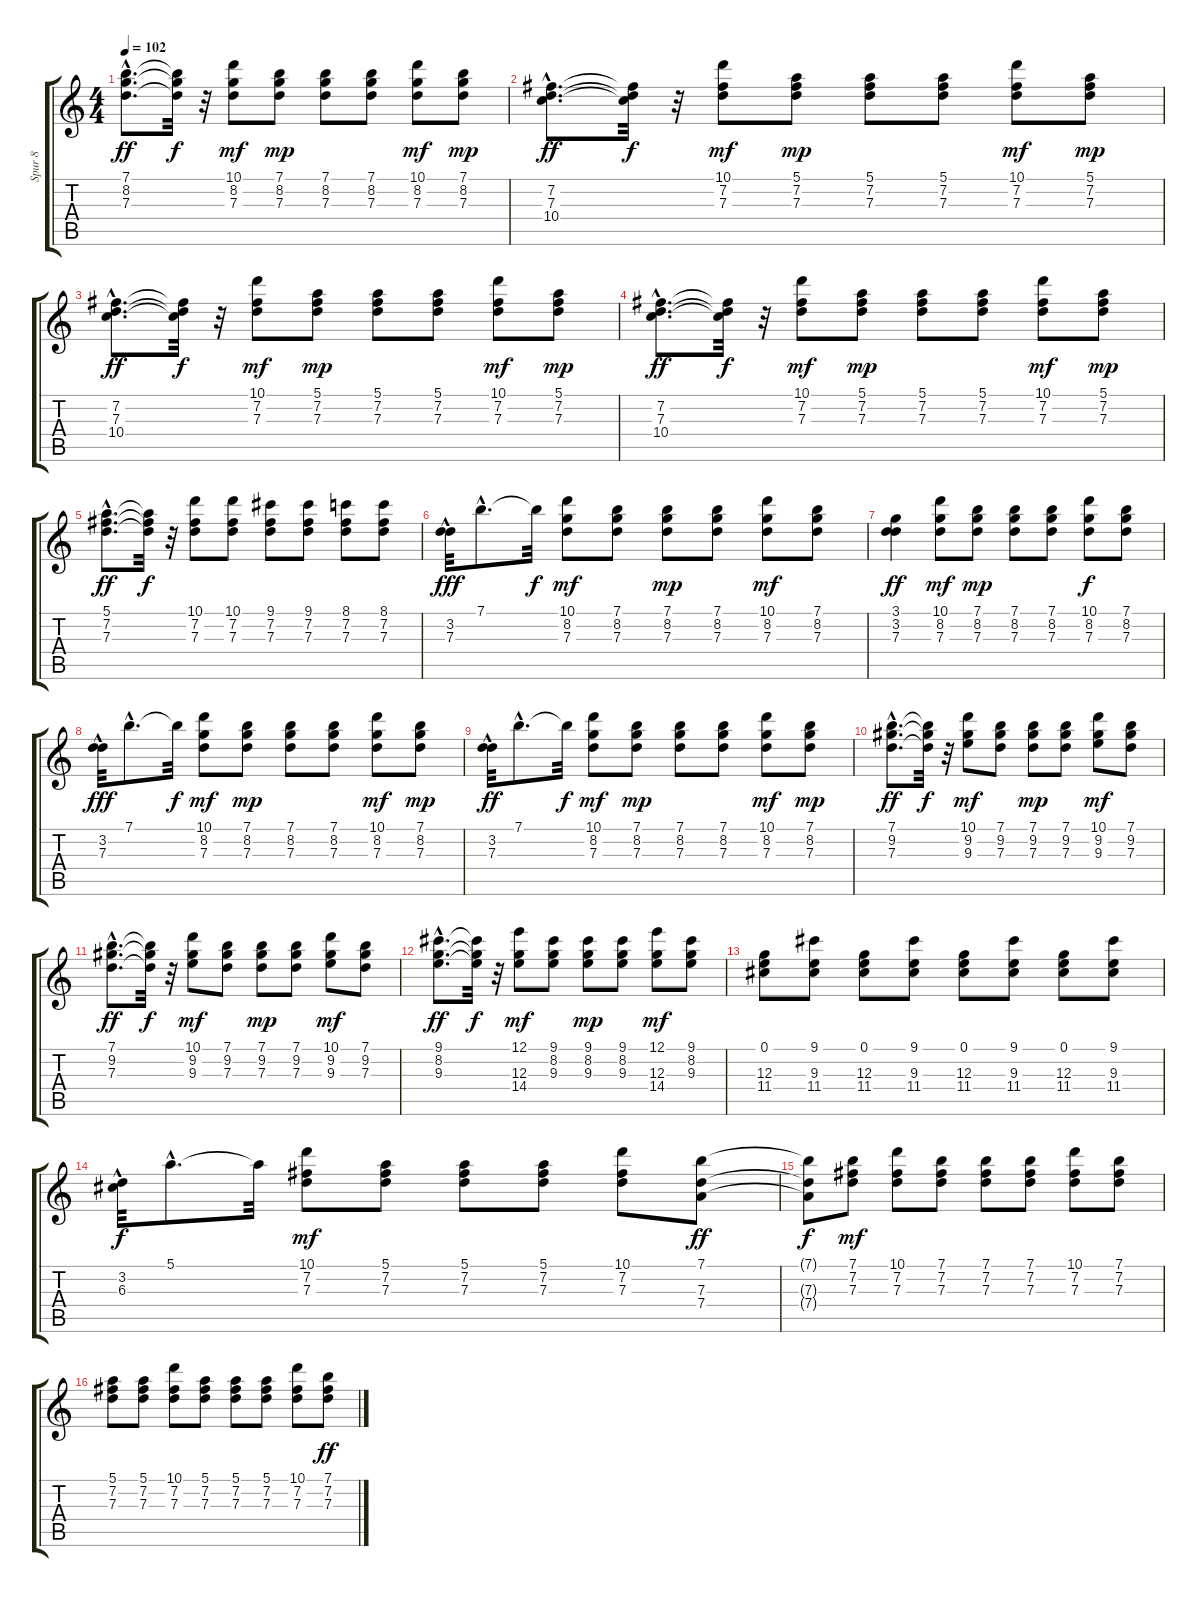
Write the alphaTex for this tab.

\track ("Spur 8" "Spur 8") {instrument acousticguitarsteel}
\staff {score tabs}
\tuning (E4 B3 G3 D3 A2 E2) {hide}
\ts (4 4)
\tempo 102
\clef g2
\ks c
(7.1{hac} 8.2{hac} 7.3{hac}).8{d dy ff} (7.1{t} 8.2{t} 7.3{t}).32{dy f} r.32 (10.1 8.2 7.3).8{dy mf} (7.1 8.2 7.3).8{dy mp} (7.1 8.2 7.3).8 (7.1 8.2 7.3).8 (10.1 8.2 7.3).8{dy mf} (7.1 8.2 7.3).8{dy mp} |
(7.2{hac} 7.3{hac} 10.4{hac}).8{d dy ff} (7.2{t} 7.3{t} 10.4{t}).32{dy f} r.32 (10.1 7.2 7.3).8{dy mf} (5.1 7.2 7.3).8{dy mp} (5.1 7.2 7.3).8 (5.1 7.2 7.3).8 (10.1 7.2 7.3).8{dy mf} (5.1 7.2 7.3).8{dy mp} |
(7.2{hac} 7.3{hac} 10.4{hac}).8{d dy ff} (7.2{t} 7.3{t} 10.4{t}).32{dy f} r.32 (10.1 7.2 7.3).8{dy mf} (5.1 7.2 7.3).8{dy mp} (5.1 7.2 7.3).8 (5.1 7.2 7.3).8 (10.1 7.2 7.3).8{dy mf} (5.1 7.2 7.3).8{dy mp} |
(7.2{hac} 7.3{hac} 10.4{hac}).8{d dy ff} (7.2{t} 7.3{t} 10.4{t}).32{dy f} r.32 (10.1 7.2 7.3).8{dy mf} (5.1 7.2 7.3).8{dy mp} (5.1 7.2 7.3).8 (5.1 7.2 7.3).8 (10.1 7.2 7.3).8{dy mf} (5.1 7.2 7.3).8{dy mp} |
(5.1{hac} 7.2{hac} 7.3{hac}).8{d dy ff} (5.1{t} 7.2{t} 7.3{t}).32{dy f} r.32 (10.1 7.2 7.3).8 (10.1 7.2 7.3).8 (9.1 7.2 7.3).8 (9.1 7.2 7.3).8 (8.1 7.2 7.3).8 (8.1 7.2 7.3).8 |
(3.2{hac} 7.3{hac}).32{dy fff} 7.1{hac}.8{d} 7.1{t}.32{dy f} (10.1 8.2 7.3).8{dy mf} (7.1 8.2 7.3).8 (7.1 8.2 7.3).8{dy mp} (7.1 8.2 7.3).8 (10.1 8.2 7.3).8{dy mf} (7.1 8.2 7.3).8 |
(3.1 3.2 7.3).4{dy ff} (10.1 8.2 7.3).8{dy mf} (7.1 8.2 7.3).8{dy mp} (7.1 8.2 7.3).8 (7.1 8.2 7.3).8 (10.1 8.2 7.3).8{dy f} (7.1 8.2 7.3).8 |
(3.2{hac} 7.3{hac}).32{dy fff} 7.1{hac}.8{d} 7.1{t}.32{dy f} (10.1 8.2 7.3).8{dy mf} (7.1 8.2 7.3).8{dy mp} (7.1 8.2 7.3).8 (7.1 8.2 7.3).8 (10.1 8.2 7.3).8{dy mf} (7.1 8.2 7.3).8{dy mp} |
(3.2{hac} 7.3{hac}).32{dy ff} 7.1{hac}.8{d} 7.1{t}.32{dy f} (10.1 8.2 7.3).8{dy mf} (7.1 8.2 7.3).8{dy mp} (7.1 8.2 7.3).8 (7.1 8.2 7.3).8 (10.1 8.2 7.3).8{dy mf} (7.1 8.2 7.3).8{dy mp} |
(7.1{hac} 9.2{hac} 7.3{hac}).8{d dy ff} (7.1{t} 9.2{t} 7.3{t}).32{dy f} r.32 (10.1 9.2 9.3).8{dy mf} (7.1 9.2 7.3).8 (7.1 9.2 7.3).8{dy mp} (7.1 9.2 7.3).8 (10.1 9.2 9.3).8{dy mf} (7.1 9.2 7.3).8 |
(7.1{hac} 9.2{hac} 7.3{hac}).8{d dy ff} (7.1{t} 9.2{t} 7.3{t}).32{dy f} r.32 (10.1 9.2 9.3).8{dy mf} (7.1 9.2 7.3).8 (7.1 9.2 7.3).8{dy mp} (7.1 9.2 7.3).8 (10.1 9.2 9.3).8{dy mf} (7.1 9.2 7.3).8 |
(9.1{hac} 8.2{hac} 9.3{hac}).8{d dy ff} (9.1{t} 8.2{t} 9.3{t}).32{dy f} r.32 (12.1 12.3 14.4).8{dy mf} (9.1 8.2 9.3).8 (9.1 8.2 9.3).8{dy mp} (9.1 8.2 9.3).8 (12.1 12.3 14.4).8{dy mf} (9.1 8.2 9.3).8 |
(0.1 12.3 11.4).8 (9.1 9.3 11.4).8 (0.1 12.3 11.4).8 (9.1 9.3 11.4).8 (0.1 12.3 11.4).8 (9.1 9.3 11.4).8 (0.1 12.3 11.4).8 (9.1 9.3 11.4).8 |
(3.2{hac} 6.3{hac}).32{dy f} 5.1{hac}.8{d} 5.1{t}.32 (10.1 7.2 7.3).8{dy mf} (5.1 7.2 7.3).8 (5.1 7.2 7.3).8 (5.1 7.2 7.3).8 (10.1 7.2 7.3).8 (7.1 7.3 7.4).8{dy ff} |
(7.1{t} 7.3{t} 7.4{t}).8{dy f} (7.1 7.2 7.3).8{dy mf} (10.1 7.2 7.3).8 (7.1 7.2 7.3).8 (7.1 7.2 7.3).8 (7.1 7.2 7.3).8 (10.1 7.2 7.3).8 (7.1 7.2 7.3).8 |
(5.1 7.2 7.3).8 (5.1 7.2 7.3).8 (10.1 7.2 7.3).8 (5.1 7.2 7.3).8 (5.1 7.2 7.3).8 (5.1 7.2 7.3).8 (10.1 7.2 7.3).8 (7.1 7.2 7.3).8{dy ff}
